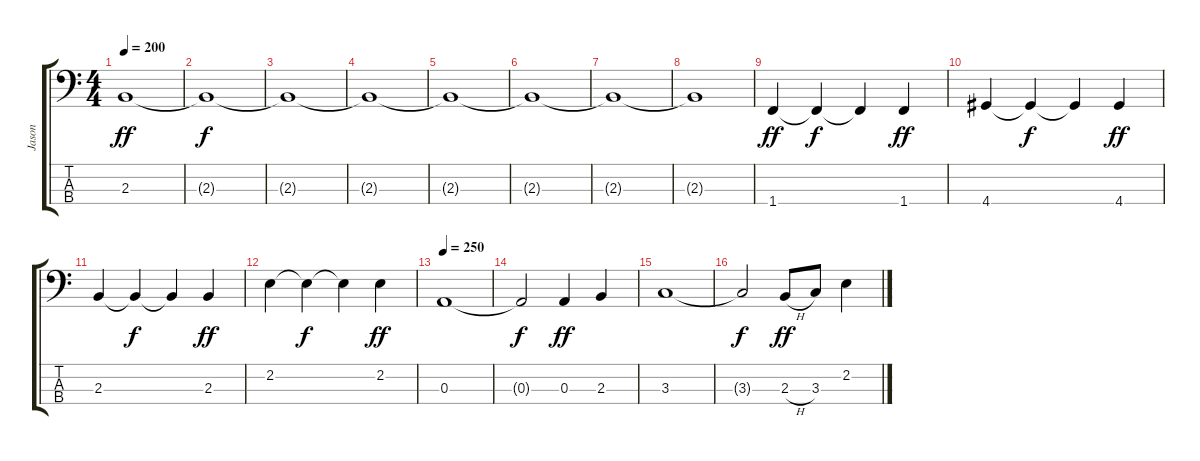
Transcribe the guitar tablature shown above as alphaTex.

\track ("Jason" "Jason") {instrument electricbasspick}
\staff {score tabs}
\tuning (G2 D2 A1 E1) {hide}
\ts (4 4)
\tempo 200
\clef f4
\ks c
2.3.1{dy ff} |
2.3{t}.1{dy f} |
2.3{t}.1 |
2.3{t}.1 |
2.3{t}.1 |
2.3{t}.1 |
2.3{t}.1 |
2.3{t}.1 |
1.4.4{dy ff} 1.4{t}.4{dy f} 1.4{t}.4 1.4.4{dy ff} |
4.4.4 4.4{t}.4{dy f} 4.4{t}.4 4.4.4{dy ff} |
2.3.4 2.3{t}.4{dy f} 2.3{t}.4 2.3.4{dy ff} |
2.2.4 2.2{t}.4{dy f} 2.2{t}.4 2.2.4{dy ff} |
\tempo 250
0.3.1 |
0.3{t}.2{dy f} 0.3.4{dy ff} 2.3.4 |
3.3.1 |
3.3{t}.2{dy f} 2.3{h}.8{dy ff} 3.3.8 2.2.4
